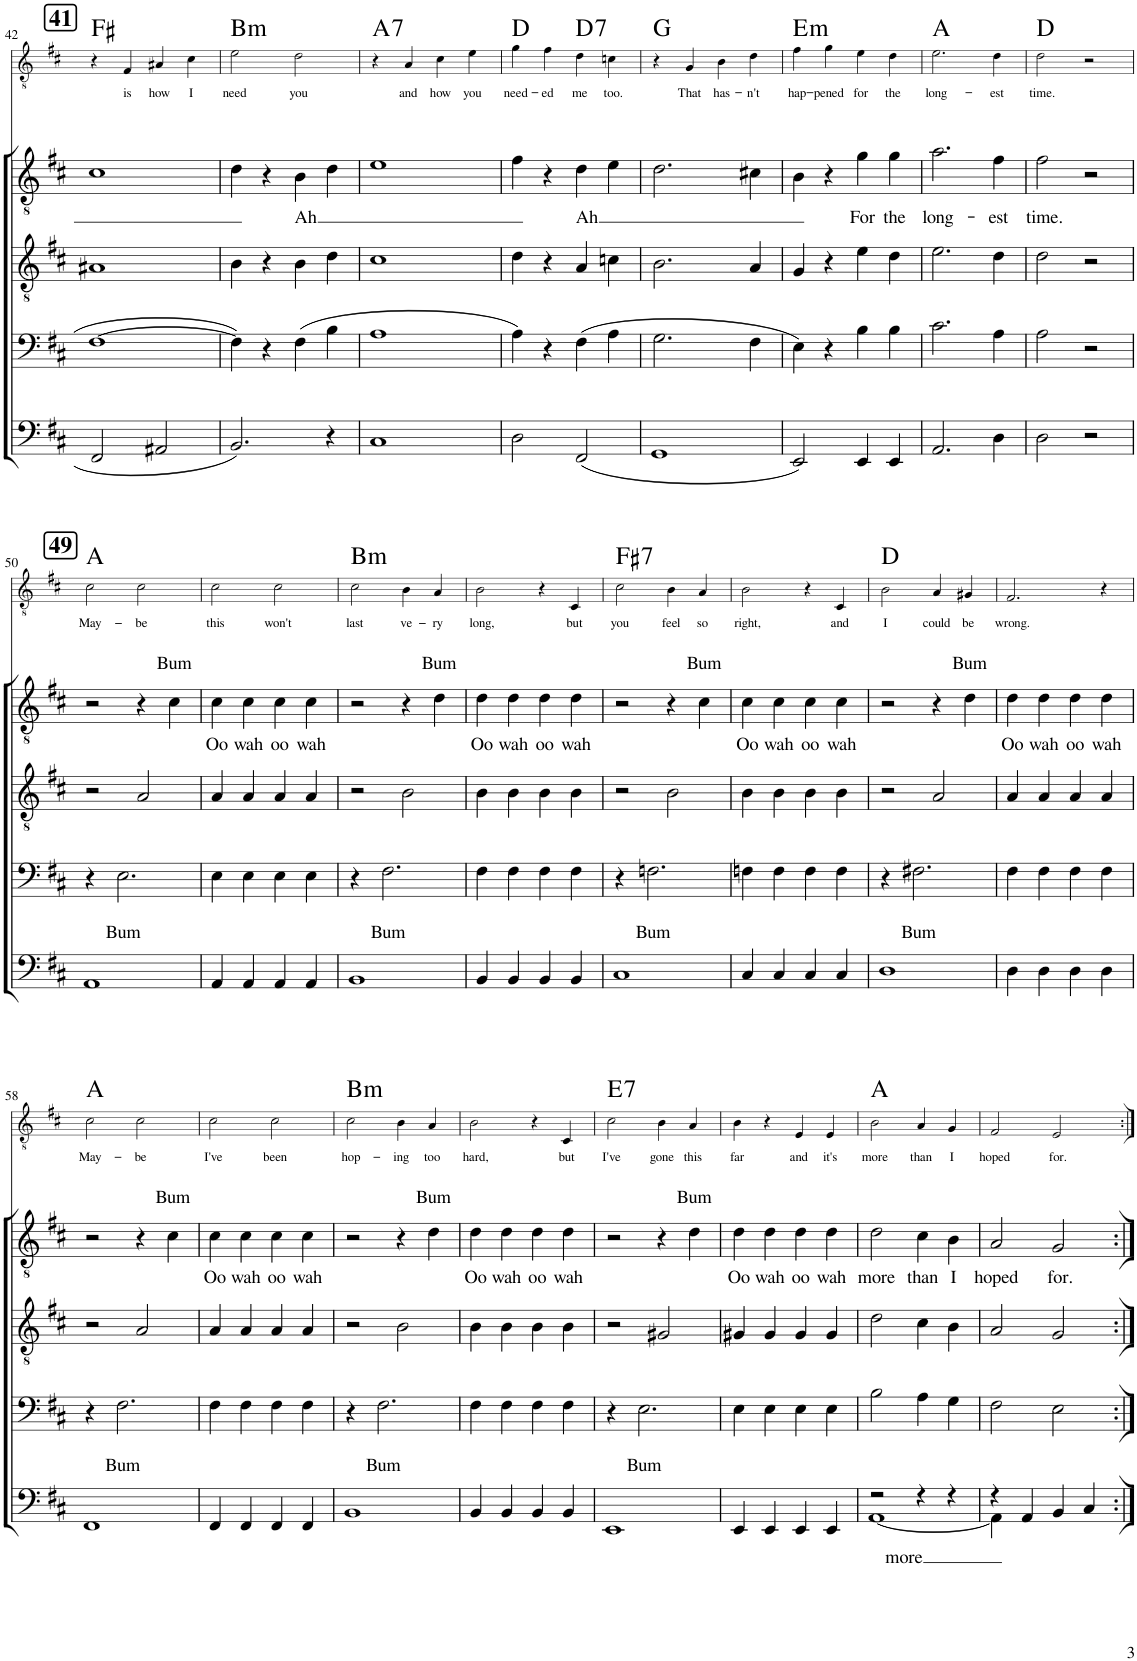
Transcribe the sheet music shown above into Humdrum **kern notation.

**kern	**text	**kern	**text	**kern	**kern	**text	**kern	**text	**harte
*part5	*part5	*part4	*part4	*part3	*part2	*part2	*part1	*part1	*part1
*staff5	*staff5	*staff4	*staff4	*staff3	*staff2	*staff2	*staff1	*staff1	*
*I"B2	*	*I"B1	*	*I"T2	*I"T1	*	*I"Solo	*	*
!!LO:PB:g=z
*clefF4	*	*clefF4	*	*clefGv2	*clefGv2	*	*clefGv2	*	*
*k[f#c#]	*	*k[f#c#]	*	*k[f#c#]	*k[f#c#]	*	*k[f#c#]	*	*
*M2/2	*	*M2/2	*	*M2/2	*M2/2	*	*M2/2	*	*
*met(c|)	*	*met(c|)	*	*met(c|)	*met(c|)	*	*met(c|)	*	*
!!LO:REH:place=s1:a:B:cj:fs=14:t=41
=42	=42	=42	=42	=42	=42	=42	=42	=42	=42
2FF#/	.	[1F#	.	1A#X	1c#	.	4r	.	F#:maj
!	!	!	!	!	!	!	!	!LO:LY:b	!
.	.	.	.	.	.	.	4F#/	is	.
!	!	!	!	!	!	!	!	!LO:LY:b	!
2AA#X/	.	.	.	.	.	.	4A#X/	how	.
!	!	!	!	!	!	!	!	!LO:LY:b	!
.	.	.	.	.	.	.	4c#\	I	.
=43	=43	=43	=43	=43	=43	=43	=43	=43	=43
!	!	!	!	!	!	!	!	!LO:LY:b	!LO:H:kt=m
2.BB/	.	4F#\]	.	4B\	4d\	.	2e\	need	B:min
.	.	4r	.	4r	4r	.	.	.	.
!	!	!	!	!	!	!LO:LY:b	!	!LO:LY:b	!
.	.	(4F#\	.	4B\	4B\	Ah	2d\	you	.
4r	.	4B\	.	4d\	4d\	.	.	.	.
=44	=44	=44	=44	=44	=44	=44	=44	=44	=44
!	!	!	!	!	!	!	!	!	!LO:H:kt=7
1C#	.	1A	.	1c#	1e	.	4r	.	A:7
!	!	!	!	!	!	!	!	!LO:LY:b	!
.	.	.	.	.	.	.	4A/	and	.
!	!	!	!	!	!	!	!	!LO:LY:b	!
.	.	.	.	.	.	.	4c#\	how	.
!	!	!	!	!	!	!	!	!LO:LY:b	!
.	.	.	.	.	.	.	4e\	you	.
=45	=45	=45	=45	=45	=45	=45	=45	=45	=45
!	!	!	!	!	!	!	!	!LO:LY:b	!
2D\	.	4A\)	.	4d\	4f#\	.	4g\	need-	D:maj
!	!	!	!	!	!	!	!	!LO:LY:b	!
.	.	4r	.	4r	4r	.	4f#\	-ed	.
!	!	!	!	!	!	!LO:LY:b	!	!LO:LY:b	!LO:H:kt=7
(2FF#/	.	(4F#\	.	4A/	4d\	Ah	4d\	me	D:7
!	!	!	!	!	!	!	!	!LO:LY:b	!
.	.	4A\	.	4cn\	4e\	.	4cn\	too.	.
=46	=46	=46	=46	=46	=46	=46	=46	=46	=46
1GG	.	2.G\	.	2.B\	2.d\	.	4r	.	G:maj
!	!	!	!	!	!	!	!	!LO:LY:b	!
.	.	.	.	.	.	.	4G/	That	.
!	!	!	!	!	!	!	!	!LO:LY:b	!
.	.	.	.	.	.	.	4B\	has-	.
!	!	!	!	!	!	!	!	!LO:LY:b	!
.	.	4F#\	.	4A/	4c#X\	.	4d\	-n't	.
=47	=47	=47	=47	=47	=47	=47	=47	=47	=47
!	!	!	!	!	!	!	!	!LO:LY:b	!LO:H:kt=m
2EE/)	.	4E\)	.	4G/	4B\	.	4f#\	hap-	E:min
!	!	!	!	!	!	!	!	!LO:LY:b	!
.	.	4r	.	4r	4r	.	4g\	-pened	.
!	!	!	!	!	!	!LO:LY:b	!	!LO:LY:b	!
4EE/	.	4B\	.	4e\	4g\	For	4e\	for	.
!	!	!	!	!	!	!LO:LY:b	!	!LO:LY:b	!
4EE/	.	4B\	.	4d\	4g\	the	4d\	the	.
=48	=48	=48	=48	=48	=48	=48	=48	=48	=48
!	!	!	!	!	!	!LO:LY:b	!	!LO:LY:b	!
2.AA/	.	2.c#\	.	2.e\	2.a\	long-	2.e\	long-	A:maj
!	!	!	!	!	!	!LO:LY:b	!	!LO:LY:b	!
4D\	.	4A\	.	4d\	4f#\	-est	4d\	-est	.
=49	=49	=49	=49	=49	=49	=49	=49	=49	=49
!	!	!	!	!	!	!LO:LY:b	!	!LO:LY:b	!
2D\	.	2A\	.	2d\	2f#\	time.	2d\	time.	D:maj
2r	.	2r	.	2r	2r	.	2r	.	.
!!LO:LB:g=z
!!LO:REH:place=s1:a:B:cj:fs=14:t=49
=50	=50	=50	=50	=50	=50	=50	=50	=50	=50
!	!	!	!	!	!	!	!	!LO:LY:b	!
1AA	.	4r	.	2r	2r	.	2c#\	May-	A:maj
!	!	!	!LO:LY:b	!	!	!	!	!	!
.	.	2.E\	Bum	.	.	.	.	.	.
!	!	!	!	!	!	!	!	!LO:LY:b	!
.	.	.	.	2A/	4r	.	2c#\	-be	.
!	!	!	!	!	!	!LO:LY:a	!	!	!
.	.	.	.	.	4c#\	Bum	.	.	.
=51	=51	=51	=51	=51	=51	=51	=51	=51	=51
!	!	!	!	!	!	!LO:LY:b	!	!LO:LY:b	!
4AA/	.	4E\	.	4A/	4c#\	Oo	2c#\	this	.
!	!	!	!	!	!	!LO:LY:b	!	!	!
4AA/	.	4E\	.	4A/	4c#\	wah	.	.	.
!	!	!	!	!	!	!LO:LY:b	!	!LO:LY:b	!
4AA/	.	4E\	.	4A/	4c#\	oo	2c#\	won't	.
!	!	!	!	!	!	!LO:LY:b	!	!	!
4AA/	.	4E\	.	4A/	4c#\	wah	.	.	.
=52	=52	=52	=52	=52	=52	=52	=52	=52	=52
!	!	!	!	!	!	!	!	!LO:LY:b	!LO:H:kt=m
1BB	.	4r	.	2r	2r	.	2c#\	last	B:min
!	!	!	!LO:LY:b	!	!	!	!	!	!
.	.	2.F#\	Bum	.	.	.	.	.	.
!	!	!	!	!	!	!	!	!LO:LY:b	!
.	.	.	.	2B\	4r	.	4B\	ve-	.
!	!	!	!	!	!	!LO:LY:a	!	!LO:LY:b	!
.	.	.	.	.	4d\	Bum	4A/	-ry	.
=53	=53	=53	=53	=53	=53	=53	=53	=53	=53
!	!	!	!	!	!	!LO:LY:b	!	!LO:LY:b	!
4BB/	.	4F#\	.	4B\	4d\	Oo	2B\	long,	.
!	!	!	!	!	!	!LO:LY:b	!	!	!
4BB/	.	4F#\	.	4B\	4d\	wah	.	.	.
!	!	!	!	!	!	!LO:LY:b	!	!	!
4BB/	.	4F#\	.	4B\	4d\	oo	4r	.	.
!	!	!	!	!	!	!LO:LY:b	!	!LO:LY:b	!
4BB/	.	4F#\	.	4B\	4d\	wah	4C#/	but	.
=54	=54	=54	=54	=54	=54	=54	=54	=54	=54
!	!	!	!	!	!	!	!	!LO:LY:b	!LO:H:kt=7
1C#	.	4r	.	2r	2r	.	2c#\	you	F#:7
!	!	!	!LO:LY:b	!	!	!	!	!	!
.	.	2.Fn\	Bum	.	.	.	.	.	.
!	!	!	!	!	!	!	!	!LO:LY:b	!
.	.	.	.	2B\	4r	.	4B\	feel	.
!	!	!	!	!	!	!LO:LY:a	!	!LO:LY:b	!
.	.	.	.	.	4c#\	Bum	4A/	so	.
=55	=55	=55	=55	=55	=55	=55	=55	=55	=55
!	!	!	!	!	!	!LO:LY:b	!	!LO:LY:b	!
4C#/	.	4Fn\	.	4B\	4c#\	Oo	2B\	right,	.
!	!	!	!	!	!	!LO:LY:b	!	!	!
4C#/	.	4F\	.	4B\	4c#\	wah	.	.	.
!	!	!	!	!	!	!LO:LY:b	!	!	!
4C#/	.	4F\	.	4B\	4c#\	oo	4r	.	.
!	!	!	!	!	!	!LO:LY:b	!	!LO:LY:b	!
4C#/	.	4F\	.	4B\	4c#\	wah	4C#/	and	.
=56	=56	=56	=56	=56	=56	=56	=56	=56	=56
!	!	!	!	!	!	!	!	!LO:LY:b	!
1D	.	4r	.	2r	2r	.	2B\	I	D:maj
!	!	!	!LO:LY:b	!	!	!	!	!	!
.	.	2.F#X\	Bum	.	.	.	.	.	.
!	!	!	!	!	!	!	!	!LO:LY:b	!
.	.	.	.	2A/	4r	.	4A/	could	.
!	!	!	!	!	!	!LO:LY:a	!	!LO:LY:b	!
.	.	.	.	.	4d\	Bum	4G#X/	be	.
=57	=57	=57	=57	=57	=57	=57	=57	=57	=57
!	!	!	!	!	!	!LO:LY:b	!	!LO:LY:b	!
4D\	.	4F#\	.	4A/	4d\	Oo	2.F#/	wrong.	.
!	!	!	!	!	!	!LO:LY:b	!	!	!
4D\	.	4F#\	.	4A/	4d\	wah	.	.	.
!	!	!	!	!	!	!LO:LY:b	!	!	!
4D\	.	4F#\	.	4A/	4d\	oo	.	.	.
!	!	!	!	!	!	!LO:LY:b	!	!	!
4D\	.	4F#\	.	4A/	4d\	wah	4r	.	.
!!LO:LB:g=z
=58	=58	=58	=58	=58	=58	=58	=58	=58	=58
!	!	!	!	!	!	!	!	!LO:LY:b	!
1FF#	.	4r	.	2r	2r	.	2c#\	May-	A:maj
!	!	!	!LO:LY:b	!	!	!	!	!	!
.	.	2.F#\	Bum	.	.	.	.	.	.
!	!	!	!	!	!	!	!	!LO:LY:b	!
.	.	.	.	2A/	4r	.	2c#\	-be	.
!	!	!	!	!	!	!LO:LY:a	!	!	!
.	.	.	.	.	4c#\	Bum	.	.	.
=59	=59	=59	=59	=59	=59	=59	=59	=59	=59
!	!	!	!	!	!	!LO:LY:b	!	!LO:LY:b	!
4FF#/	.	4F#\	.	4A/	4c#\	Oo	2c#\	I've	.
!	!	!	!	!	!	!LO:LY:b	!	!	!
4FF#/	.	4F#\	.	4A/	4c#\	wah	.	.	.
!	!	!	!	!	!	!LO:LY:b	!	!LO:LY:b	!
4FF#/	.	4F#\	.	4A/	4c#\	oo	2c#\	been	.
!	!	!	!	!	!	!LO:LY:b	!	!	!
4FF#/	.	4F#\	.	4A/	4c#\	wah	.	.	.
=60	=60	=60	=60	=60	=60	=60	=60	=60	=60
!	!	!	!	!	!	!	!	!LO:LY:b	!LO:H:kt=m
1BB	.	4r	.	2r	2r	.	2c#\	hop-	B:min
!	!	!	!LO:LY:b	!	!	!	!	!	!
.	.	2.F#\	Bum	.	.	.	.	.	.
!	!	!	!	!	!	!	!	!LO:LY:b	!
.	.	.	.	2B\	4r	.	4B\	-ing	.
!	!	!	!	!	!	!LO:LY:a	!	!LO:LY:b	!
.	.	.	.	.	4d\	Bum	4A/	too	.
=61	=61	=61	=61	=61	=61	=61	=61	=61	=61
!	!	!	!	!	!	!LO:LY:b	!	!LO:LY:b	!
4BB/	.	4F#\	.	4B\	4d\	Oo	2B\	hard,	.
!	!	!	!	!	!	!LO:LY:b	!	!	!
4BB/	.	4F#\	.	4B\	4d\	wah	.	.	.
!	!	!	!	!	!	!LO:LY:b	!	!	!
4BB/	.	4F#\	.	4B\	4d\	oo	4r	.	.
!	!	!	!	!	!	!LO:LY:b	!	!LO:LY:b	!
4BB/	.	4F#\	.	4B\	4d\	wah	4C#/	but	.
=62	=62	=62	=62	=62	=62	=62	=62	=62	=62
!	!	!	!	!	!	!	!	!LO:LY:b	!LO:H:kt=7
1EE	.	4r	.	2r	2r	.	2c#\	I've	E:7
!	!	!	!LO:LY:b	!	!	!	!	!	!
.	.	2.E\	Bum	.	.	.	.	.	.
!	!	!	!	!	!	!	!	!LO:LY:b	!
.	.	.	.	2G#X/	4r	.	4B\	gone	.
!	!	!	!	!	!	!LO:LY:a	!	!LO:LY:b	!
.	.	.	.	.	4d\	Bum	4A/	this	.
=63	=63	=63	=63	=63	=63	=63	=63	=63	=63
!	!	!	!	!	!	!LO:LY:b	!	!LO:LY:b	!
4EE/	.	4E\	.	4G#X/	4d\	Oo	4B\	far	.
!	!	!	!	!	!	!LO:LY:b	!	!	!
4EE/	.	4E\	.	4G#/	4d\	wah	4r	.	.
!	!	!	!	!	!	!LO:LY:b	!	!LO:LY:b	!
4EE/	.	4E\	.	4G#/	4d\	oo	4E/	and	.
!	!	!	!	!	!	!LO:LY:b	!	!LO:LY:b	!
4EE/	.	4E\	.	4G#/	4d\	wah	4E/	it's	.
=64	=64	=64	=64	=64	=64	=64	=64	=64	=64
*^	*	*	*	*	*	*	*	*	*
!	!	!LO:LY:b	!	!	!	!	!LO:LY:b	!	!LO:LY:b	!
2r	[1AA	more	2B\	.	2d\	2d\	more	2B\	more	A:maj
!	!	!	!	!	!	!	!LO:LY:b	!	!LO:LY:b	!
4r	.	.	4A\	.	4c#\	4c#\	than	4A/	than	.
!	!	!	!	!	!	!	!LO:LY:b	!	!LO:LY:b	!
4r	.	.	4G\	.	4B\	4B\	I	4G/	I	.
=65	=65	=65	=65	=65	=65	=65	=65	=65	=65	=65
!	!	!	!	!	!	!	!LO:LY:b	!	!LO:LY:b	!
4r	4AA\]	.	2F#\	.	2A/	2A/	hoped	2F#/	hoped	.
4AA/	2.ryy	.	.	.	.	.	.	.	.	.
!	!	!	!	!	!	!	!LO:LY:b	!	!LO:LY:b	!
4BB/	.	.	2E\	.	2G/	2G/	for.	2E/	for.	.
4C#/	.	.	.	.	.	.	.	.	.	.
*v	*v	*	*	*	*	*	*	*	*	*
=:|!	=:|!	=:|!	=:|!	=:|!	=:|!	=:|!	=:|!	=:|!	=:|!
*-	*-	*-	*-	*-	*-	*-	*-	*-	*-
